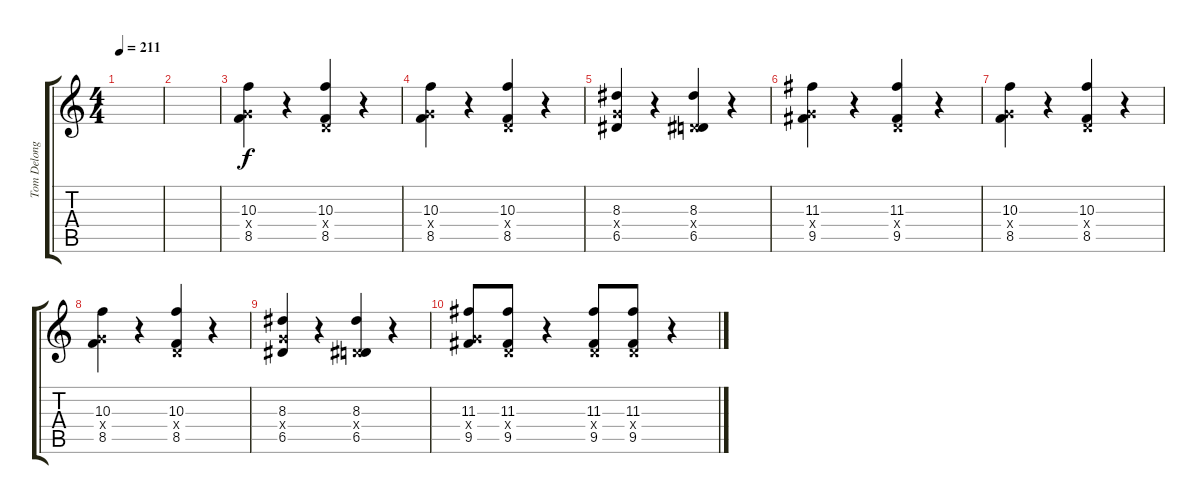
\track ("Tom Delonge (Guitar 2)" "Tom Delong") {instrument overdrivenguitar}
\staff {score tabs}
\tuning (E4 B3 G3 D3 A2 E2) {hide}
\ts (4 4)
\tempo 211
\clef g2
\ks c
|
|
(10.3 5.4{x} 8.5).4 r.4 (10.3 0.4{x} 8.5).4 r.4 |
(10.3 5.4{x} 8.5).4 r.4 (10.3 0.4{x} 8.5).4 r.4 |
(8.3 5.4{x} 6.5).4 r.4 (8.3 0.4{x} 6.5).4 r.4 |
(11.3 5.4{x} 9.5).4 r.4 (11.3 0.4{x} 9.5).4 r.4 |
(10.3 5.4{x} 8.5).4 r.4 (10.3 0.4{x} 8.5).4 r.4 |
(10.3 5.4{x} 8.5).4 r.4 (10.3 0.4{x} 8.5).4 r.4 |
(8.3 5.4{x} 6.5).4 r.4 (8.3 0.4{x} 6.5).4 r.4 |
(11.3 5.4{x} 9.5).8 (11.3 0.4{x} 9.5).8 r.4 (11.3 0.4{x} 9.5).8 (11.3 0.4{x} 9.5).8 r.4
